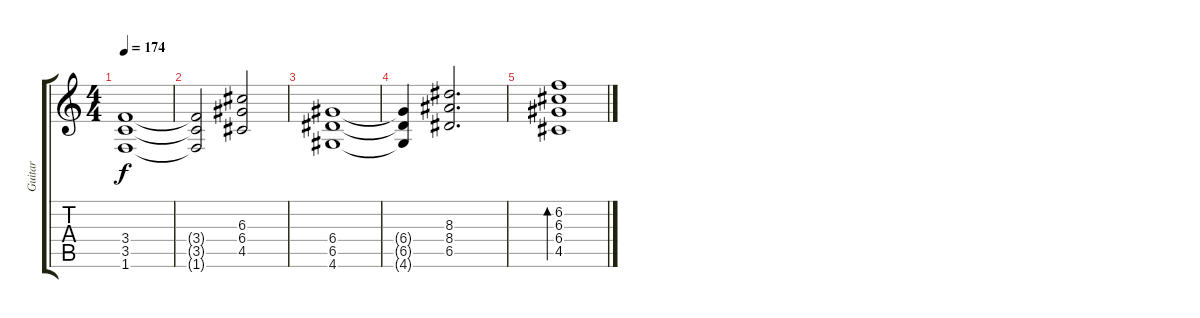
\track ("Guitar" "Guitar") {instrument acousticguitarsteel}
\staff {score tabs}
\tuning (E4 B3 G3 D3 A2 E2) {hide}
\ts (4 4)
\tempo 174
\clef g2
\ks c
(3.4 3.5 1.6).1{dy f instrument distortionguitar} |
(3.4{t} 3.5{t} 1.6{t}).2 (6.3 6.4 4.5).2 |
(6.4 6.5 4.6).1 |
(6.4{t} 6.5{t} 4.6{t}).4 (8.3 8.4 6.5).2{d} |
(6.2 6.3 6.4 4.5).1{bd 120 instrument acousticguitarsteel}
